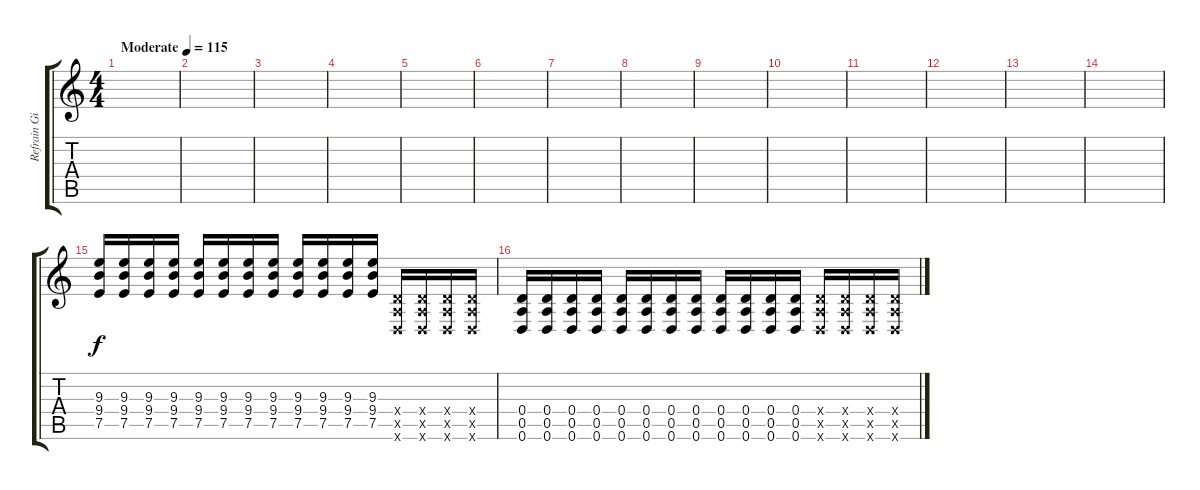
\track ("Refrain Gitarre 2" "Refrain Gi") {instrument overdrivenguitar}
\staff {score tabs}
\tuning (E4 B3 G3 D3 A2 D2) {hide}
\ts (4 4)
\tempo (115 "Moderate")
\clef g2
\ks c
|
|
|
|
|
|
|
|
|
|
|
|
|
|
(9.3 9.4 7.5).16 (9.3 9.4 7.5).16 (9.3 9.4 7.5).16 (9.3 9.4 7.5).16 (9.3 9.4 7.5).16 (9.3 9.4 7.5).16 (9.3 9.4 7.5).16 (9.3 9.4 7.5).16 (9.3 9.4 7.5).16 (9.3 9.4 7.5).16 (9.3 9.4 7.5).16 (9.3 9.4 7.5).16 (0.4{x} 0.5{x} 0.6{x}).16 (0.4{x} 0.5{x} 0.6{x}).16 (0.4{x} 0.5{x} 0.6{x}).16 (0.4{x} 0.5{x} 0.6{x}).16 |
(0.4 0.5 0.6).16 (0.4 0.5 0.6).16 (0.4 0.5 0.6).16 (0.4 0.5 0.6).16 (0.4 0.5 0.6).16 (0.4 0.5 0.6).16 (0.4 0.5 0.6).16 (0.4 0.5 0.6).16 (0.4 0.5 0.6).16 (0.4 0.5 0.6).16 (0.4 0.5 0.6).16 (0.4 0.5 0.6).16 (0.4{x} 0.5{x} 0.6{x}).16 (0.4{x} 0.5{x} 0.6{x}).16 (0.4{x} 0.5{x} 0.6{x}).16 (0.4{x} 0.5{x} 0.6{x}).16
